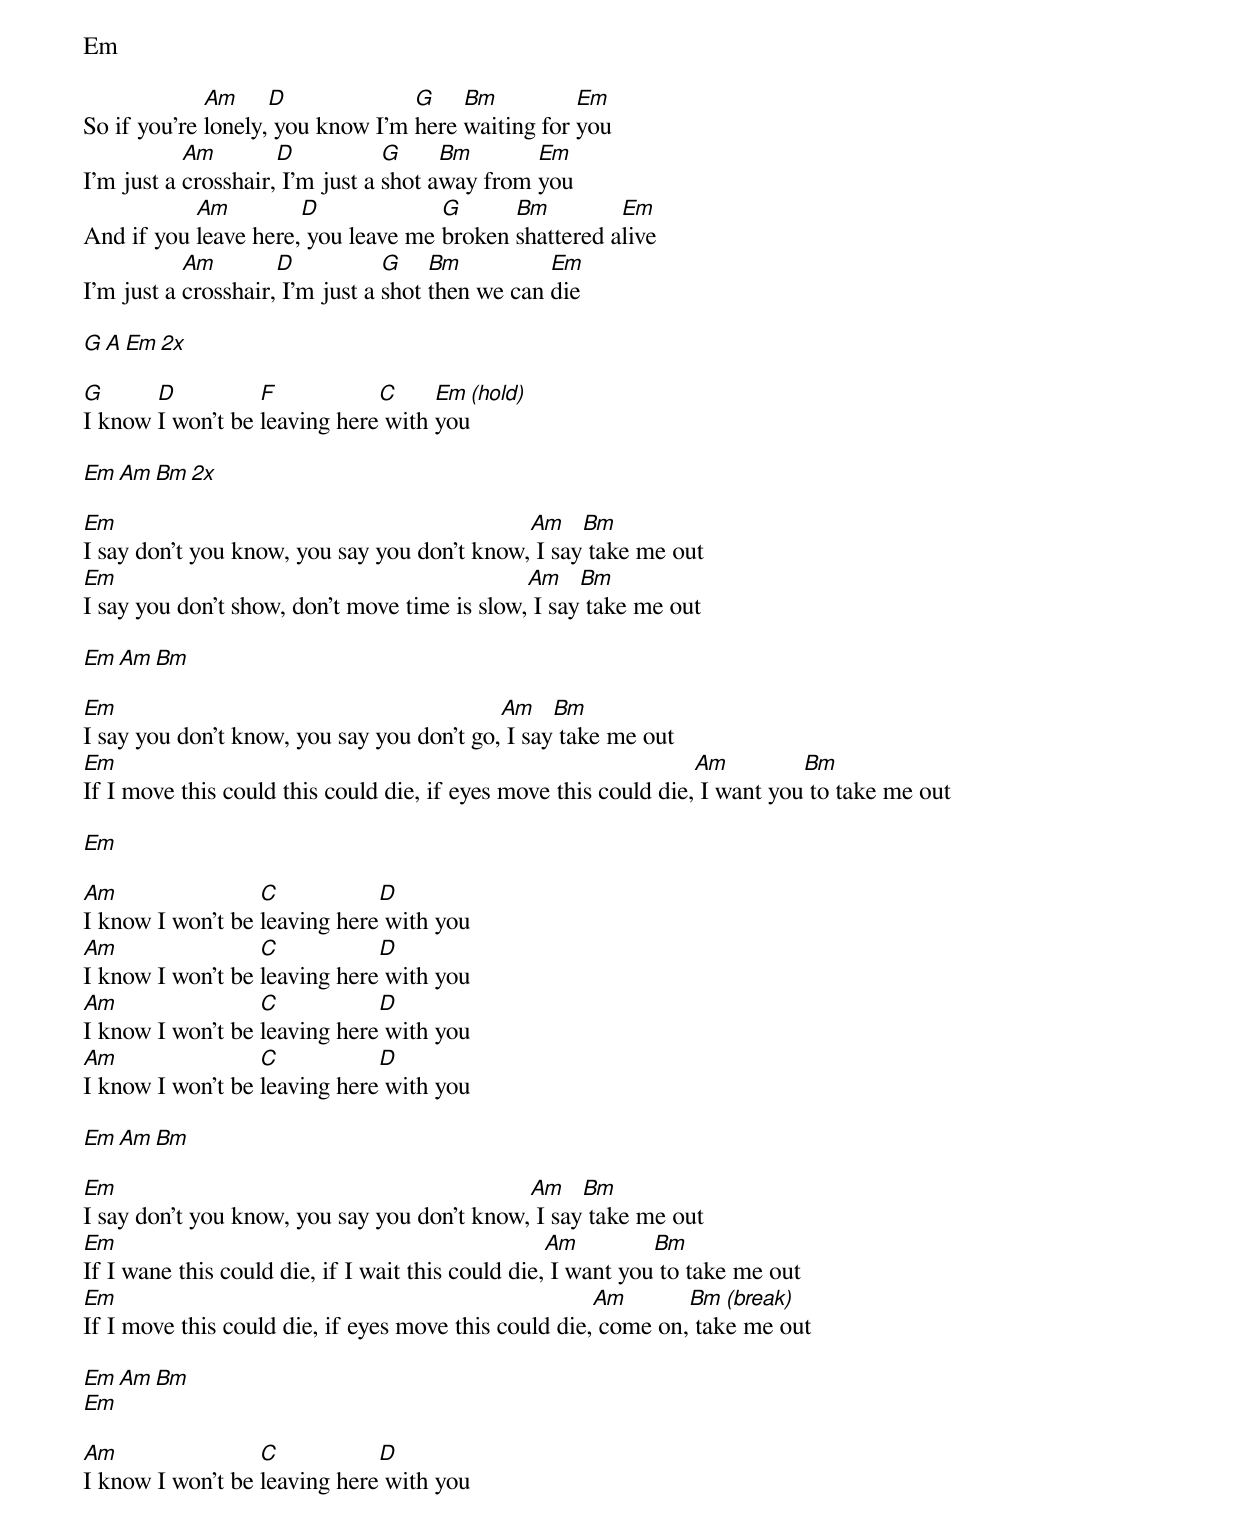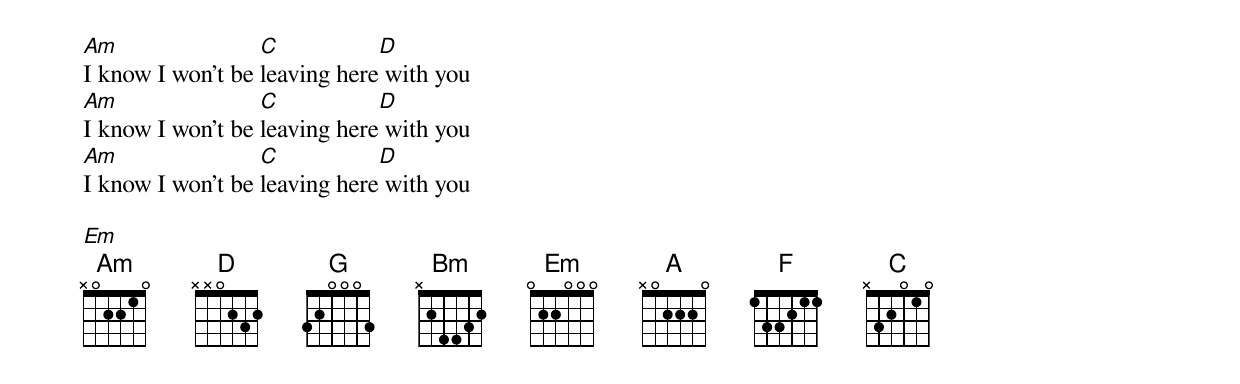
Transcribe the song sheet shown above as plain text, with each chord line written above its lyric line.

Em

             Am     D             G    Bm          Em
So if you're lonely, you know I'm here waiting for you
           Am        D           G     Bm       Em
I'm just a crosshair, I'm just a shot away from you
           Am         D             G      Bm         Em
And if you leave here, you leave me broken shattered alive
           Am        D           G    Bm          Em
I'm just a crosshair, I'm just a shot then we can die

G  A  Em    2x

G      D          F           C     Em (hold)
I know I won't be leaving here with you

Em  Am  Bm    2x

Em                                           Am    Bm
I say don't you know, you say you don't know, I say take me out
Em                                            Am    Bm
I say you don't show, don't move time is slow, I say take me out

Em  Am  Bm

Em                                         Am    Bm
I say you don't know, you say you don't go, I say take me out
Em                                                               Am         Bm
If I move this could this could die, if eyes move this could die, I want you to take me out

Em

Am                C           D
I know I won't be leaving here with you
Am                C           D
I know I won't be leaving here with you
Am                C           D
I know I won't be leaving here with you
Am                C           D
I know I won't be leaving here with you

Em  Am  Bm

Em                                           Am    Bm
I say don't you know, you say you don't know, I say take me out
Em                                                 Am         Bm
If I wane this could die, if I wait this could die, I want you to take me out
Em                                                    Am       Bm  (break)
If I move this could die, if eyes move this could die, come on, take me out

Em  Am  Bm
Em

Am                C           D
I know I won't be leaving here with you
Am                C           D
I know I won't be leaving here with you
Am                C           D
I know I won't be leaving here with you
Am                C           D
I know I won't be leaving here with you

Em
